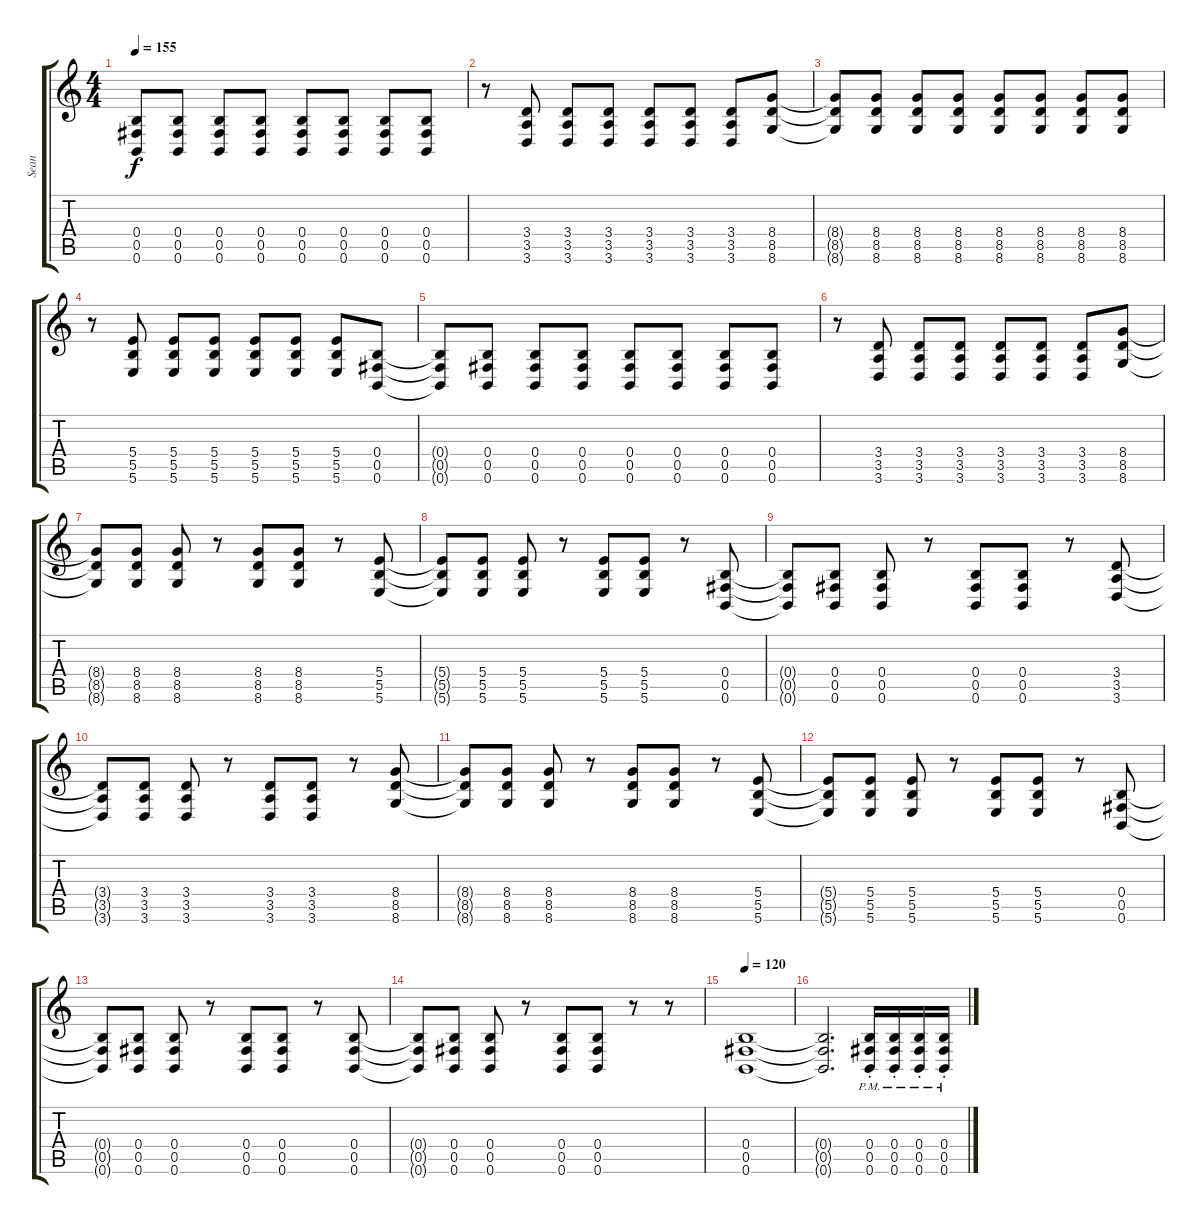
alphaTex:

\track ("Sean" "Sean") {instrument distortionguitar}
\staff {score tabs}
\tuning (Db4 Ab3 E3 B2 Gb2 B1) {hide}
\ts (4 4)
\tempo 155
\clef g2
\ks c
(0.4{t} 0.5{t} 0.6{t}).8{dy f} (0.4 0.5 0.6).8 (0.4 0.5 0.6).8 (0.4 0.5 0.6).8 (0.4 0.5 0.6).8 (0.4 0.5 0.6).8 (0.4 0.5 0.6).8 (0.4 0.5 0.6).8 |
r.8 (3.4 3.5 3.6).8 (3.4 3.5 3.6).8 (3.4 3.5 3.6).8 (3.4 3.5 3.6).8 (3.4 3.5 3.6).8 (3.4 3.5 3.6).8 (8.4 8.5 8.6).8 |
(8.4{t} 8.5{t} 8.6{t}).8 (8.4 8.5 8.6).8 (8.4 8.5 8.6).8 (8.4 8.5 8.6).8 (8.4 8.5 8.6).8 (8.4 8.5 8.6).8 (8.4 8.5 8.6).8 (8.4 8.5 8.6).8 |
r.8 (5.4 5.5 5.6).8 (5.4 5.5 5.6).8 (5.4 5.5 5.6).8 (5.4 5.5 5.6).8 (5.4 5.5 5.6).8 (5.4 5.5 5.6).8 (0.4 0.5 0.6).8 |
(0.4{t} 0.5{t} 0.6{t}).8 (0.4 0.5 0.6).8 (0.4 0.5 0.6).8 (0.4 0.5 0.6).8 (0.4 0.5 0.6).8 (0.4 0.5 0.6).8 (0.4 0.5 0.6).8 (0.4 0.5 0.6).8 |
r.8 (3.4 3.5 3.6).8 (3.4 3.5 3.6).8 (3.4 3.5 3.6).8 (3.4 3.5 3.6).8 (3.4 3.5 3.6).8 (3.4 3.5 3.6).8 (8.4 8.5 8.6).8 |
(8.4{t} 8.5{t} 8.6{t}).8 (8.4 8.5 8.6).8 (8.4 8.5 8.6).8 r.8 (8.4 8.5 8.6).8 (8.4 8.5 8.6).8 r.8 (5.4 5.5 5.6).8 |
(5.4{t} 5.5{t} 5.6{t}).8 (5.4 5.5 5.6).8 (5.4 5.5 5.6).8 r.8 (5.4 5.5 5.6).8 (5.4 5.5 5.6).8 r.8 (0.4 0.5 0.6).8 |
(0.4{t} 0.5{t} 0.6{t}).8 (0.4 0.5 0.6).8 (0.4 0.5 0.6).8 r.8 (0.4 0.5 0.6).8 (0.4 0.5 0.6).8 r.8 (3.4 3.5 3.6).8 |
(3.4{t} 3.5{t} 3.6{t}).8 (3.4 3.5 3.6).8 (3.4 3.5 3.6).8 r.8 (3.4 3.5 3.6).8 (3.4 3.5 3.6).8 r.8 (8.4 8.5 8.6).8 |
(8.4{t} 8.5{t} 8.6{t}).8 (8.4 8.5 8.6).8 (8.4 8.5 8.6).8 r.8 (8.4 8.5 8.6).8 (8.4 8.5 8.6).8 r.8 (5.4 5.5 5.6).8 |
(5.4{t} 5.5{t} 5.6{t}).8 (5.4 5.5 5.6).8 (5.4 5.5 5.6).8 r.8 (5.4 5.5 5.6).8 (5.4 5.5 5.6).8 r.8 (0.4 0.5 0.6).8 |
(0.4{t} 0.5{t} 0.6{t}).8 (0.4 0.5 0.6).8 (0.4 0.5 0.6).8 r.8 (0.4 0.5 0.6).8 (0.4 0.5 0.6).8 r.8 (0.4 0.5 0.6).8 |
(0.4{t} 0.5{t} 0.6{t}).8 (0.4 0.5 0.6).8 (0.4 0.5 0.6).8 r.8 (0.4 0.5 0.6).8 (0.4 0.5 0.6).8 r.8 r.8 |
\tempo 120
(0.4 0.5 0.6).1 |
(0.4{t} 0.5{t} 0.6{t}).2{d} (0.4{pm st} 0.5{pm st} 0.6{pm st}).16 (0.4{pm st} 0.5{pm st} 0.6{pm st}).16 (0.4{pm st} 0.5{pm st} 0.6{pm st}).16 (0.4{pm st} 0.5{pm st} 0.6{pm st}).16
